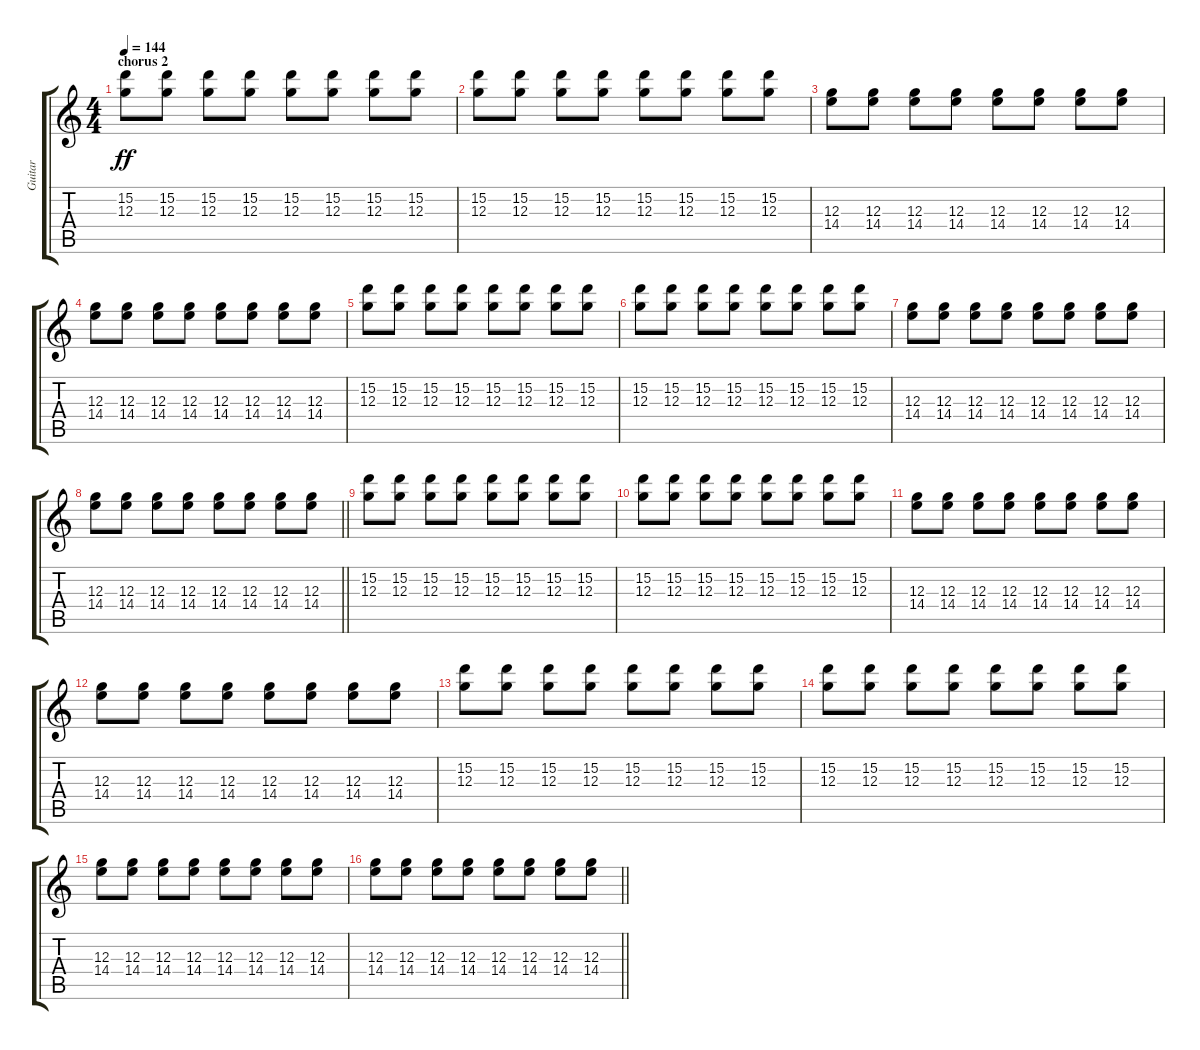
\track ("Guitar" "Guitar") {instrument overdrivenguitar}
\staff {score tabs}
\tuning (E4 B3 G3 D3 A2 E2) {hide}
\ts (4 4)
\section ("" "chorus 2")
\tempo 144
\clef g2
\ks c
(15.2 12.3).8{dy ff} (15.2 12.3).8 (15.2 12.3).8 (15.2 12.3).8 (15.2 12.3).8 (15.2 12.3).8 (15.2 12.3).8 (15.2 12.3).8 |
(15.2 12.3).8 (15.2 12.3).8 (15.2 12.3).8 (15.2 12.3).8 (15.2 12.3).8 (15.2 12.3).8 (15.2 12.3).8 (15.2 12.3).8 |
(12.3 14.4).8 (12.3 14.4).8 (12.3 14.4).8 (12.3 14.4).8 (12.3 14.4).8 (12.3 14.4).8 (12.3 14.4).8 (12.3 14.4).8 |
(12.3 14.4).8 (12.3 14.4).8 (12.3 14.4).8 (12.3 14.4).8 (12.3 14.4).8 (12.3 14.4).8 (12.3 14.4).8 (12.3 14.4).8 |
(15.2 12.3).8 (15.2 12.3).8 (15.2 12.3).8 (15.2 12.3).8 (15.2 12.3).8 (15.2 12.3).8 (15.2 12.3).8 (15.2 12.3).8 |
(15.2 12.3).8 (15.2 12.3).8 (15.2 12.3).8 (15.2 12.3).8 (15.2 12.3).8 (15.2 12.3).8 (15.2 12.3).8 (15.2 12.3).8 |
(12.3 14.4).8 (12.3 14.4).8 (12.3 14.4).8 (12.3 14.4).8 (12.3 14.4).8 (12.3 14.4).8 (12.3 14.4).8 (12.3 14.4).8 |
\barLineRight lightlight
(12.3 14.4).8 (12.3 14.4).8 (12.3 14.4).8 (12.3 14.4).8 (12.3 14.4).8 (12.3 14.4).8 (12.3 14.4).8 (12.3 14.4).8 |
(15.2 12.3).8 (15.2 12.3).8 (15.2 12.3).8 (15.2 12.3).8 (15.2 12.3).8 (15.2 12.3).8 (15.2 12.3).8 (15.2 12.3).8 |
(15.2 12.3).8 (15.2 12.3).8 (15.2 12.3).8 (15.2 12.3).8 (15.2 12.3).8 (15.2 12.3).8 (15.2 12.3).8 (15.2 12.3).8 |
(12.3 14.4).8 (12.3 14.4).8 (12.3 14.4).8 (12.3 14.4).8 (12.3 14.4).8 (12.3 14.4).8 (12.3 14.4).8 (12.3 14.4).8 |
(12.3 14.4).8 (12.3 14.4).8 (12.3 14.4).8 (12.3 14.4).8 (12.3 14.4).8 (12.3 14.4).8 (12.3 14.4).8 (12.3 14.4).8 |
(15.2 12.3).8 (15.2 12.3).8 (15.2 12.3).8 (15.2 12.3).8 (15.2 12.3).8 (15.2 12.3).8 (15.2 12.3).8 (15.2 12.3).8 |
(15.2 12.3).8 (15.2 12.3).8 (15.2 12.3).8 (15.2 12.3).8 (15.2 12.3).8 (15.2 12.3).8 (15.2 12.3).8 (15.2 12.3).8 |
(12.3 14.4).8 (12.3 14.4).8 (12.3 14.4).8 (12.3 14.4).8 (12.3 14.4).8 (12.3 14.4).8 (12.3 14.4).8 (12.3 14.4).8 |
\barLineRight lightlight
(12.3 14.4).8 (12.3 14.4).8 (12.3 14.4).8 (12.3 14.4).8 (12.3 14.4).8 (12.3 14.4).8 (12.3 14.4).8 (12.3 14.4).8
